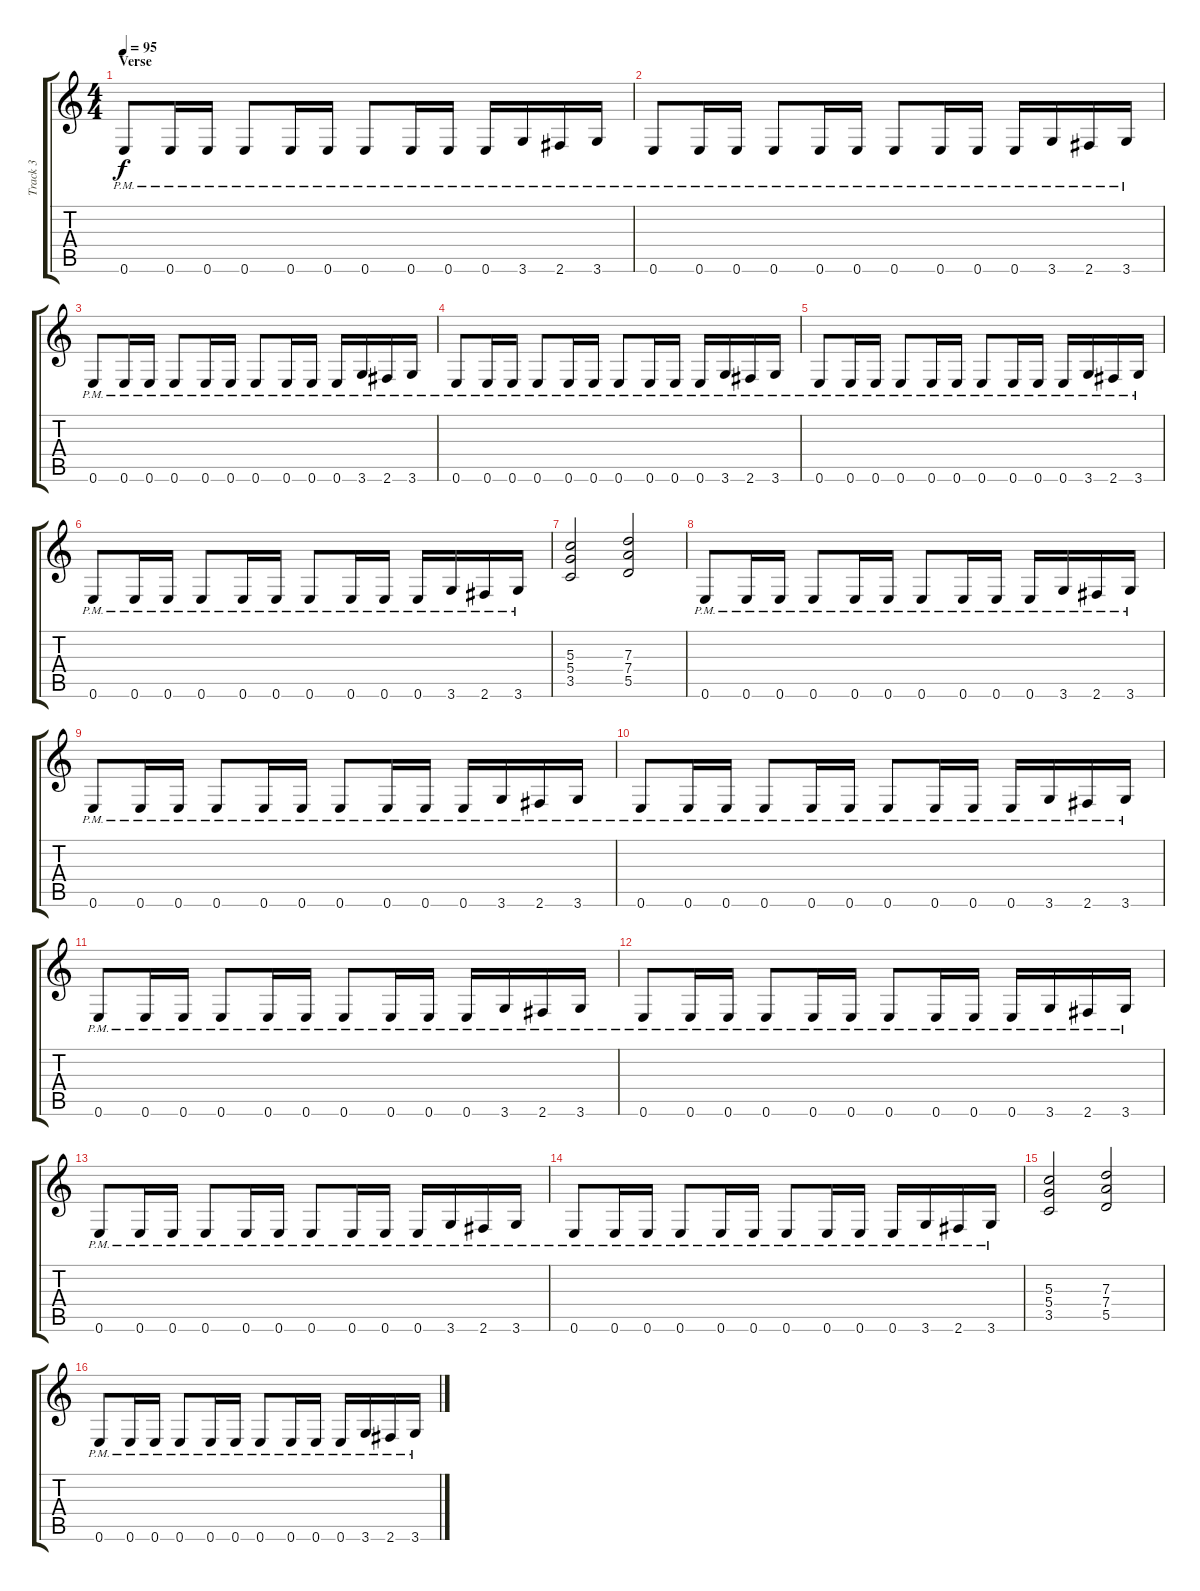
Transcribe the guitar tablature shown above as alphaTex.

\track ("Track 3" "Track 3") {instrument electricguitarjazz}
\staff {score tabs}
\tuning (E4 B3 G3 D3 A2 E2) {hide}
\ts (4 4)
\section ("" "Verse")
\tempo 95
\clef g2
\ks c
0.6{pm}.8{dy f} 0.6{pm}.16 0.6{pm}.16 0.6{pm}.8 0.6{pm}.16 0.6{pm}.16 0.6{pm}.8 0.6{pm}.16 0.6{pm}.16 0.6{pm}.16 3.6{pm}.16 2.6{pm}.16 3.6{pm}.16 |
0.6{pm}.8 0.6{pm}.16 0.6{pm}.16 0.6{pm}.8 0.6{pm}.16 0.6{pm}.16 0.6{pm}.8 0.6{pm}.16 0.6{pm}.16 0.6{pm}.16 3.6{pm}.16 2.6{pm}.16 3.6{pm}.16 |
0.6{pm}.8 0.6{pm}.16 0.6{pm}.16 0.6{pm}.8 0.6{pm}.16 0.6{pm}.16 0.6{pm}.8 0.6{pm}.16 0.6{pm}.16 0.6{pm}.16 3.6{pm}.16 2.6{pm}.16 3.6{pm}.16 |
0.6{pm}.8 0.6{pm}.16 0.6{pm}.16 0.6{pm}.8 0.6{pm}.16 0.6{pm}.16 0.6{pm}.8 0.6{pm}.16 0.6{pm}.16 0.6{pm}.16 3.6{pm}.16 2.6{pm}.16 3.6{pm}.16 |
0.6{pm}.8 0.6{pm}.16 0.6{pm}.16 0.6{pm}.8 0.6{pm}.16 0.6{pm}.16 0.6{pm}.8 0.6{pm}.16 0.6{pm}.16 0.6{pm}.16 3.6{pm}.16 2.6{pm}.16 3.6{pm}.16 |
0.6{pm}.8 0.6{pm}.16 0.6{pm}.16 0.6{pm}.8 0.6{pm}.16 0.6{pm}.16 0.6{pm}.8 0.6{pm}.16 0.6{pm}.16 0.6{pm}.16 3.6{pm}.16 2.6{pm}.16 3.6{pm}.16 |
(5.3 5.4 3.5).2 (7.3 7.4 5.5).2 |
0.6{pm}.8 0.6{pm}.16 0.6{pm}.16 0.6{pm}.8 0.6{pm}.16 0.6{pm}.16 0.6{pm}.8 0.6{pm}.16 0.6{pm}.16 0.6{pm}.16 3.6{pm}.16 2.6{pm}.16 3.6{pm}.16 |
0.6{pm}.8 0.6{pm}.16 0.6{pm}.16 0.6{pm}.8 0.6{pm}.16 0.6{pm}.16 0.6{pm}.8 0.6{pm}.16 0.6{pm}.16 0.6{pm}.16 3.6{pm}.16 2.6{pm}.16 3.6{pm}.16 |
0.6{pm}.8 0.6{pm}.16 0.6{pm}.16 0.6{pm}.8 0.6{pm}.16 0.6{pm}.16 0.6{pm}.8 0.6{pm}.16 0.6{pm}.16 0.6{pm}.16 3.6{pm}.16 2.6{pm}.16 3.6{pm}.16 |
0.6{pm}.8 0.6{pm}.16 0.6{pm}.16 0.6{pm}.8 0.6{pm}.16 0.6{pm}.16 0.6{pm}.8 0.6{pm}.16 0.6{pm}.16 0.6{pm}.16 3.6{pm}.16 2.6{pm}.16 3.6{pm}.16 |
0.6{pm}.8 0.6{pm}.16 0.6{pm}.16 0.6{pm}.8 0.6{pm}.16 0.6{pm}.16 0.6{pm}.8 0.6{pm}.16 0.6{pm}.16 0.6{pm}.16 3.6{pm}.16 2.6{pm}.16 3.6{pm}.16 |
0.6{pm}.8 0.6{pm}.16 0.6{pm}.16 0.6{pm}.8 0.6{pm}.16 0.6{pm}.16 0.6{pm}.8 0.6{pm}.16 0.6{pm}.16 0.6{pm}.16 3.6{pm}.16 2.6{pm}.16 3.6{pm}.16 |
0.6{pm}.8 0.6{pm}.16 0.6{pm}.16 0.6{pm}.8 0.6{pm}.16 0.6{pm}.16 0.6{pm}.8 0.6{pm}.16 0.6{pm}.16 0.6{pm}.16 3.6{pm}.16 2.6{pm}.16 3.6{pm}.16 |
(5.3 5.4 3.5).2 (7.3 7.4 5.5).2 |
0.6{pm}.8 0.6{pm}.16 0.6{pm}.16 0.6{pm}.8 0.6{pm}.16 0.6{pm}.16 0.6{pm}.8 0.6{pm}.16 0.6{pm}.16 0.6{pm}.16 3.6{pm}.16 2.6{pm}.16 3.6{pm}.16
